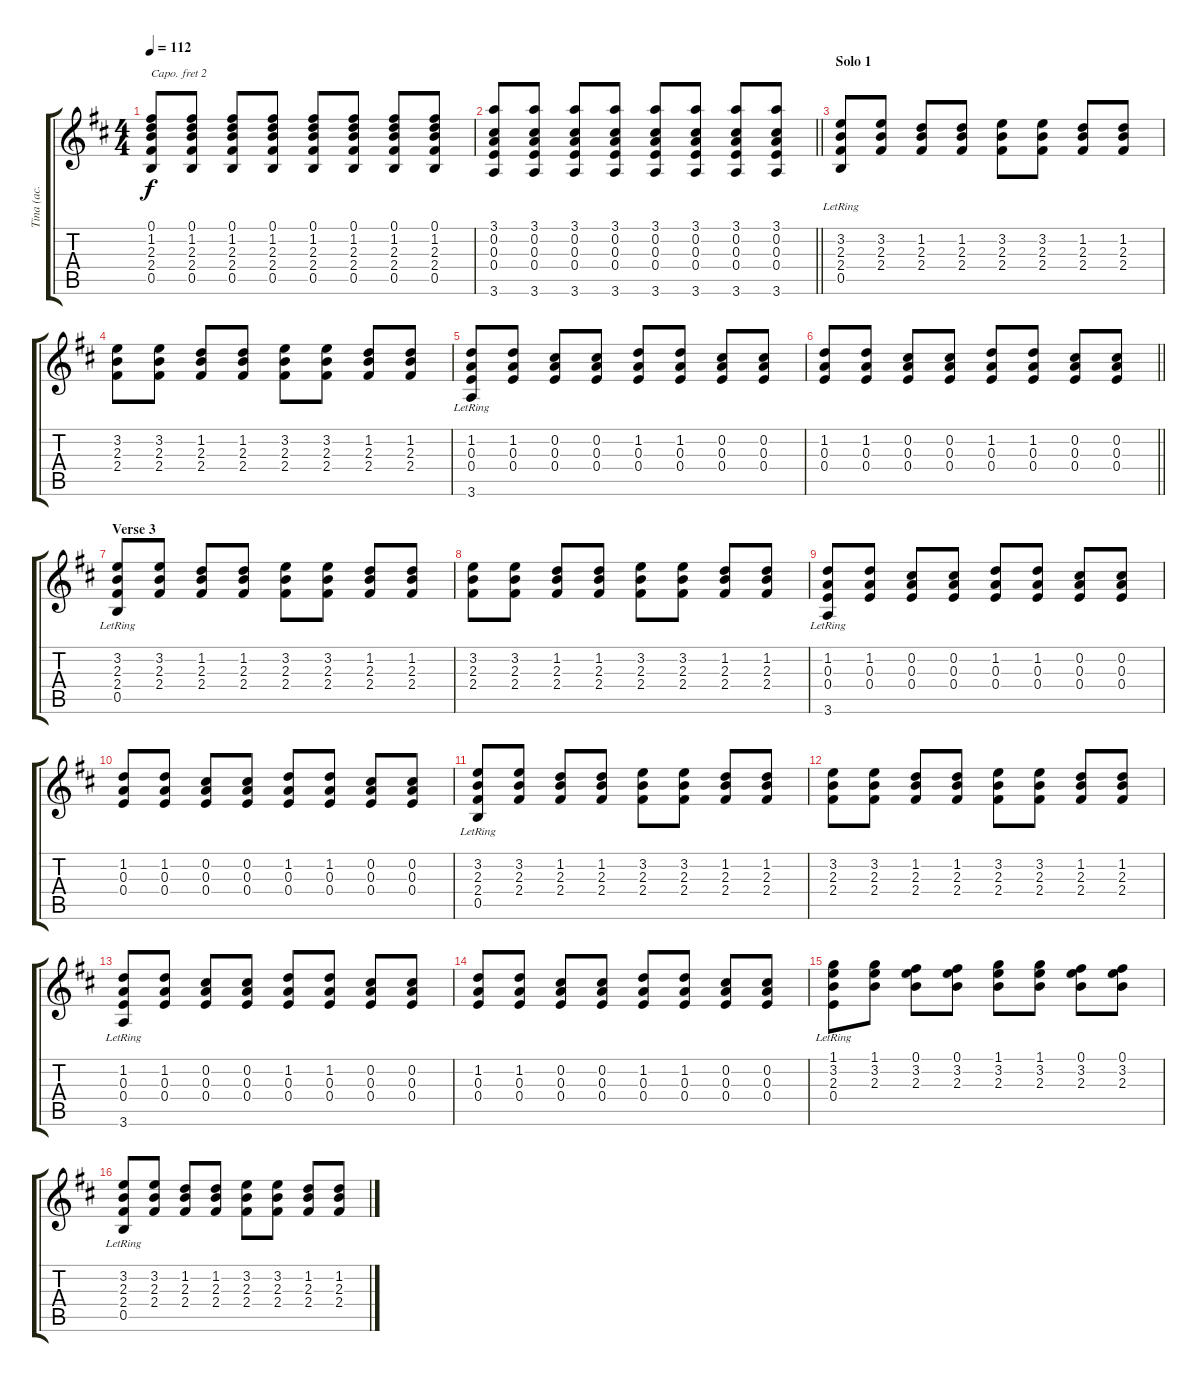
\track ("Tina (ac. guitar)" "Tina (ac. ") {instrument acousticguitarsteel}
\staff {score tabs}
\capo 2
\tuning (E4 B3 G3 D3 A2 E2) {hide}
\ts (4 4)
\tempo 112
\clef g2
\ks d
(0.1 1.2 2.3 2.4 0.5).8{dy f} (0.1 1.2 2.3 2.4 0.5).8 (0.1 1.2 2.3 2.4 0.5).8 (0.1 1.2 2.3 2.4 0.5).8 (0.1 1.2 2.3 2.4 0.5).8 (0.1 1.2 2.3 2.4 0.5).8 (0.1 1.2 2.3 2.4 0.5).8 (0.1 1.2 2.3 2.4 0.5).8 |
\barLineRight lightlight
(3.1 0.2 0.3 0.4 3.6).8 (3.1 0.2 0.3 0.4 3.6).8 (3.1 0.2 0.3 0.4 3.6).8 (3.1 0.2 0.3 0.4 3.6).8 (3.1 0.2 0.3 0.4 3.6).8 (3.1 0.2 0.3 0.4 3.6).8 (3.1 0.2 0.3 0.4 3.6).8 (3.1 0.2 0.3 0.4 3.6).8 |
\section ("" "Solo 1")
(3.2 2.3 2.4 0.5{lr}).8{volume 5} (3.2 2.3 2.4).8 (1.2 2.3 2.4).8 (1.2 2.3 2.4).8 (3.2 2.3 2.4).8 (3.2 2.3 2.4).8 (1.2 2.3 2.4).8 (1.2 2.3 2.4).8 |
(3.2 2.3 2.4).8 (3.2 2.3 2.4).8 (1.2 2.3 2.4).8 (1.2 2.3 2.4).8 (3.2 2.3 2.4).8 (3.2 2.3 2.4).8 (1.2 2.3 2.4).8 (1.2 2.3 2.4).8 |
(1.2 0.3 0.4 3.6{lr}).8 (1.2 0.3 0.4).8 (0.2 0.3 0.4).8 (0.2 0.3 0.4).8 (1.2 0.3 0.4).8 (1.2 0.3 0.4).8 (0.2 0.3 0.4).8 (0.2 0.3 0.4).8 |
\barLineRight lightlight
(1.2 0.3 0.4).8 (1.2 0.3 0.4).8 (0.2 0.3 0.4).8 (0.2 0.3 0.4).8 (1.2 0.3 0.4).8 (1.2 0.3 0.4).8 (0.2 0.3 0.4).8 (0.2 0.3 0.4).8 |
\section ("" "Verse 3")
(3.2 2.3 2.4 0.5{lr}).8 (3.2 2.3 2.4).8 (1.2 2.3 2.4).8 (1.2 2.3 2.4).8 (3.2 2.3 2.4).8 (3.2 2.3 2.4).8 (1.2 2.3 2.4).8 (1.2 2.3 2.4).8 |
(3.2 2.3 2.4).8 (3.2 2.3 2.4).8 (1.2 2.3 2.4).8 (1.2 2.3 2.4).8 (3.2 2.3 2.4).8 (3.2 2.3 2.4).8 (1.2 2.3 2.4).8 (1.2 2.3 2.4).8 |
(1.2 0.3 0.4 3.6{lr}).8 (1.2 0.3 0.4).8 (0.2 0.3 0.4).8 (0.2 0.3 0.4).8 (1.2 0.3 0.4).8 (1.2 0.3 0.4).8 (0.2 0.3 0.4).8 (0.2 0.3 0.4).8 |
(1.2 0.3 0.4).8 (1.2 0.3 0.4).8 (0.2 0.3 0.4).8 (0.2 0.3 0.4).8 (1.2 0.3 0.4).8 (1.2 0.3 0.4).8 (0.2 0.3 0.4).8 (0.2 0.3 0.4).8 |
(3.2 2.3 2.4 0.5{lr}).8 (3.2 2.3 2.4).8 (1.2 2.3 2.4).8 (1.2 2.3 2.4).8 (3.2 2.3 2.4).8 (3.2 2.3 2.4).8 (1.2 2.3 2.4).8 (1.2 2.3 2.4).8 |
(3.2 2.3 2.4).8 (3.2 2.3 2.4).8 (1.2 2.3 2.4).8 (1.2 2.3 2.4).8 (3.2 2.3 2.4).8 (3.2 2.3 2.4).8 (1.2 2.3 2.4).8 (1.2 2.3 2.4).8 |
(1.2 0.3 0.4 3.6{lr}).8 (1.2 0.3 0.4).8 (0.2 0.3 0.4).8 (0.2 0.3 0.4).8 (1.2 0.3 0.4).8 (1.2 0.3 0.4).8 (0.2 0.3 0.4).8 (0.2 0.3 0.4).8 |
(1.2 0.3 0.4).8 (1.2 0.3 0.4).8 (0.2 0.3 0.4).8 (0.2 0.3 0.4).8 (1.2 0.3 0.4).8 (1.2 0.3 0.4).8 (0.2 0.3 0.4).8 (0.2 0.3 0.4).8 |
(1.1 3.2 2.3 0.4{lr}).8 (1.1 3.2 2.3).8 (0.1 3.2 2.3).8 (0.1 3.2 2.3).8 (1.1 3.2 2.3).8 (1.1 3.2 2.3).8 (0.1 3.2 2.3).8 (0.1 3.2 2.3).8 |
(3.2 2.3 2.4 0.5{lr}).8 (3.2 2.3 2.4).8 (1.2 2.3 2.4).8 (1.2 2.3 2.4).8 (3.2 2.3 2.4).8 (3.2 2.3 2.4).8 (1.2 2.3 2.4).8 (1.2 2.3 2.4).8
